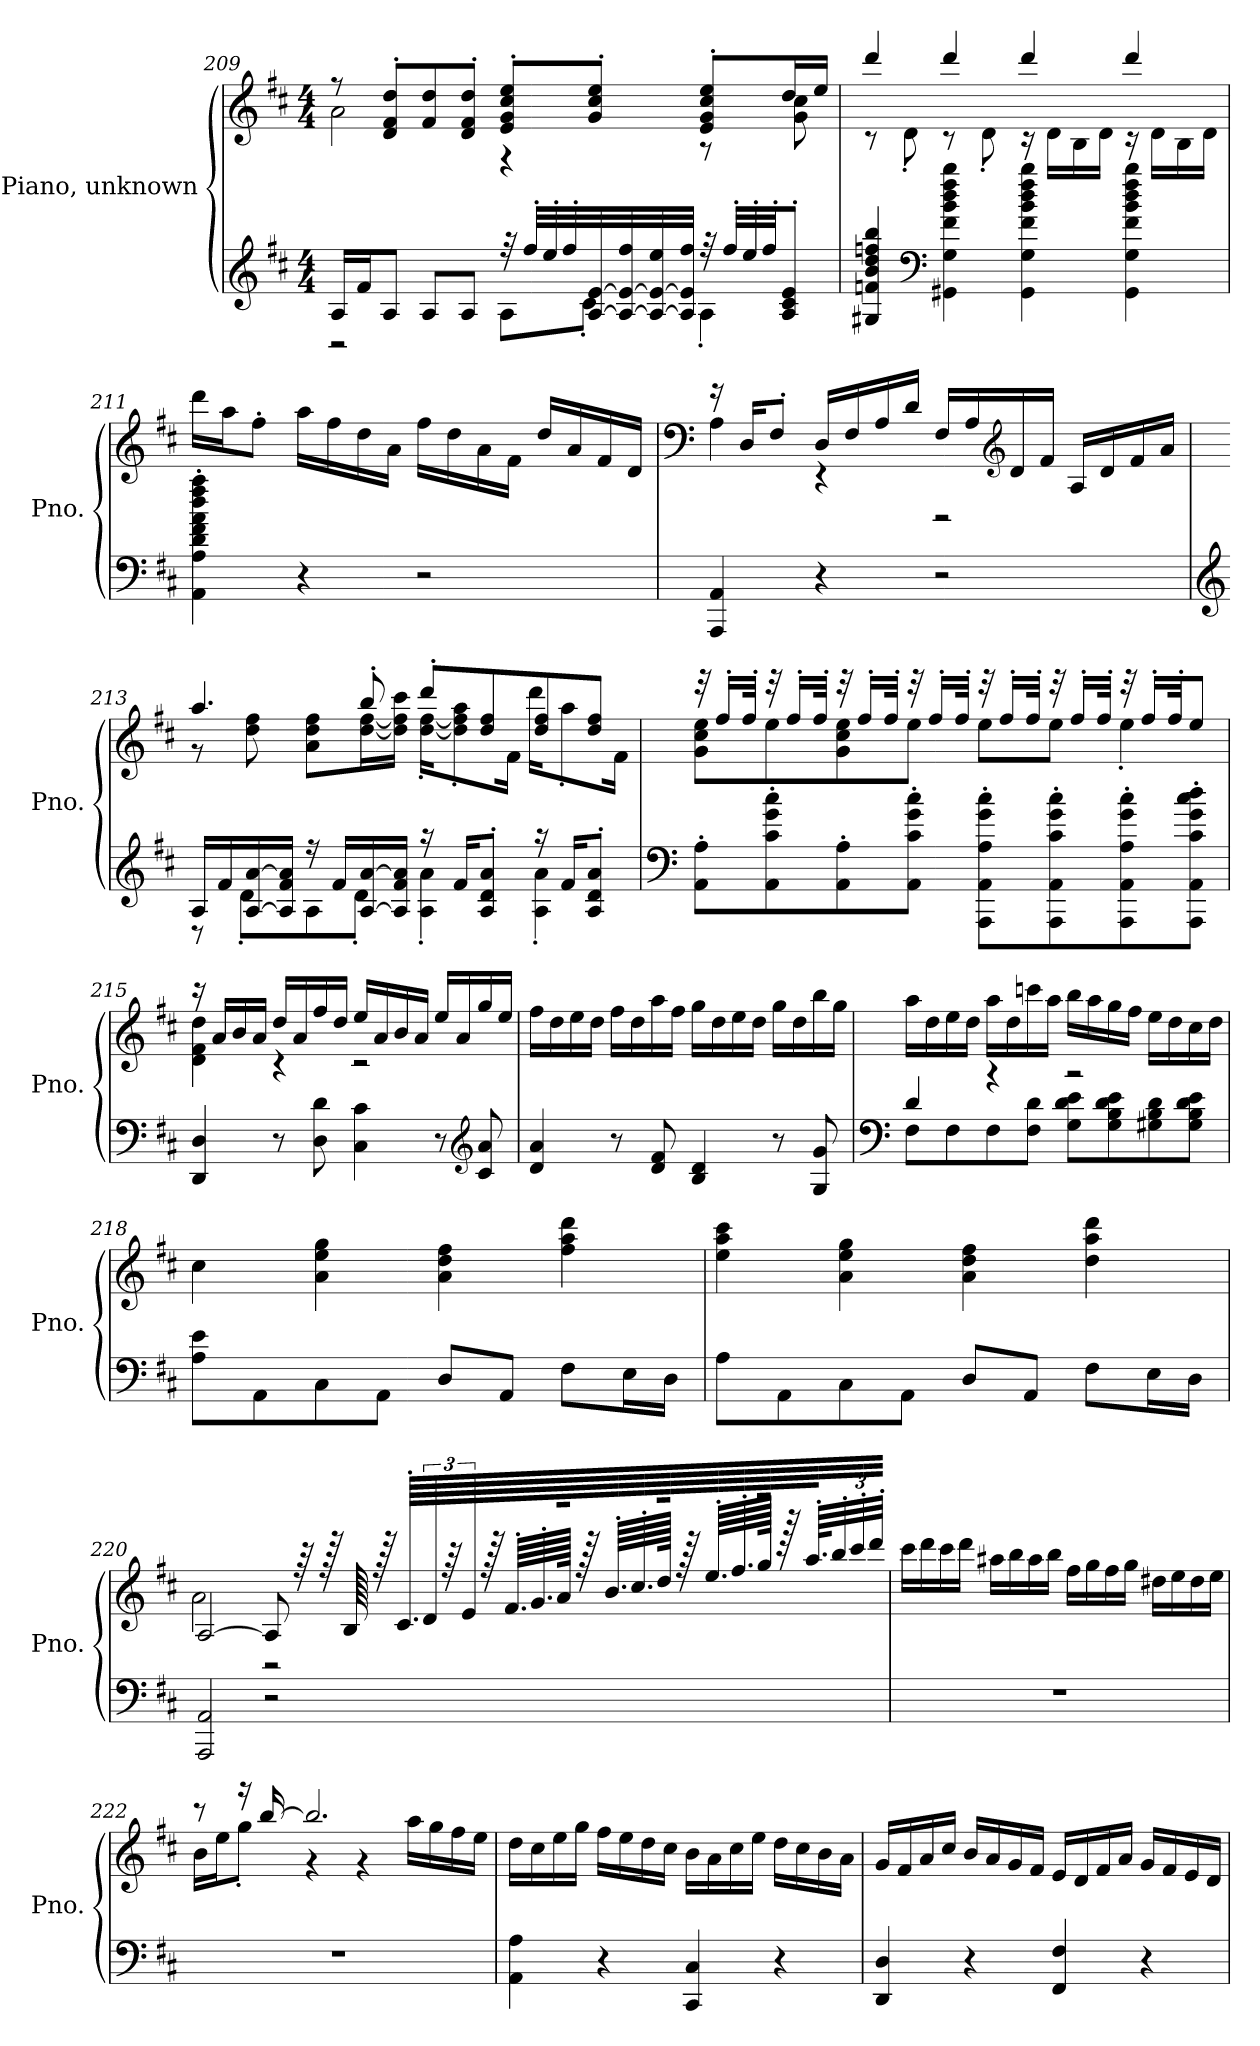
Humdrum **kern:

**kern	**kern
*part1	*part1
*staff2	*staff1
*I"Piano, unknown	*
*I'Pno.	*
*clefG2	*clefG2
*k[f#c#]	*k[f#c#]
*M4/4	*M4/4
=209	=209
*^	*^
16A/LL	2r	8r	2a\
16f#/J	.	.	.
8A/J	.	8d/' 8f#/' 8dd/'L	.
8A/L	.	8f#/ 8dd/	.
8A/J	.	8d/' 8f#/' 8dd/'J	.
32r	8A\L	8e/' 8g/' 8cc#/' 8ee/'L	4r
32ff#'/LLL	.	.	.
32ee'/	.	.	.
32ff#'/	.	.	.
[32A/ [32e/	8c#'\J	8g/' 8cc#/' 8ee/'J	.
32A/_ 32e/_ 32ff#/	.	.	.
32A/_ 32e/_ 32ee/	.	.	.
32A/] 32e/] 32ff#/JJJ	.	.	.
32r	4A'\	8e/' 8g/' 8cc#/' 8ee/'L	8r
32ff#'/LLL	.	.	.
32ee'/	.	.	.
32ff#'/JJ	.	.	.
8A/' 8c#/' 8e/'J	.	16dd/L	8g\ 8cc#\
.	.	16ee/JJ	.
*v	*v	*	*
!!LO:LB:g=z	!!
=210	=210	=210
4G#X/ 4fn/ 4b/ 4dd/ 4ffn/ 4bb/	4ddd/	8r
.	.	8d'\
*clefF4	*	*
4GG#X\ 4G#\ 4f\ 4b\ 4dd\ 4ff\ 4bb\	4ddd/	8r
.	.	8d'\
4GG#\ 4G#\ 4f\ 4b\ 4dd\ 4ff\ 4bb\	4ddd/	16r
.	.	16d\LL
.	.	16B\
.	.	16d\JJ
4GG#\ 4G#\ 4f\ 4b\ 4dd\ 4ff\ 4bb\	4ddd/	16r
.	.	16d\LL
.	.	16B\
.	.	16d\JJ
*	*v	*v
=211	=211
4AA\' 4A\' 4d\' 4f#\' 4a\' 4dd\' 4ff#\' 4aa\'	16ddd\LL
.	16aa\J
.	8ff#'\J
4r	16aa\LL
.	16ff#\
.	16dd\
.	16a\JJ
2r	16ff#\LL
.	16dd\
.	16a\
.	16f#\JJ
.	16dd/LL
.	16a/
.	16f#/
.	16d/JJ
!!LO:LB:g=z
=212	=212
*	*clefF4
*	*^
4AAA/ 4AA/	16r	4A\
.	16D/KL	.
.	8F#'/J	.
4r	16D/LL	4r
.	16F#/	.
.	16A/	.
.	16d/JJ	.
2r	16F#/LL	2r
.	16A/	.
*	*clefG2	*
.	16d/	.
.	16f#/JJ	.
.	16A/LL	.
.	16d/	.
.	16f#/	.
.	16a/JJ	.
=213	=213	=213
*clefG2	*	*
*^	*	*
16A/LL	8r	4.aa/	8r
16f#/	.	.	.
[16A/ [16a/	8d'\L	.	8dd\ 8ff#\
16A/] 16f#/ 16a/]JJ	.	.	.
16r	8A\	.	8a\ 8dd\ 8ff#\L
16f#/LL	.	.	.
[16A/ [16a/	8d'\J	8bb'/	[16dd\ [16ff#\L
16A/] 16f#/ 16a/]JJ	.	.	16dd\] 16ff#\] 16ccc#\JJ
16r	4A\' 4a\'	8ddd'/L	[16dd\' [16ff#\'KL
16f#/KL	.	.	8dd\]' 8ff#\]' 8aa\'
8A/' 8d/' 8a/'J	.	8dd/ 8ff#/	.
.	.	.	16f#\Jk
16r	4A\' 4a\'	8dd/ 8ff#/	16ddd\KL
16f#/KL	.	.	8aa'\
8A/' 8d/' 8a/'J	.	8dd/ 8ff#/J	.
.	.	.	16f#\Jk
*v	*v	*	*
!!LO:PB:g=z	!!
=214	=214	=214
*clefF4	*	*
8AA\' 8A\'L	32r	8g\ 8cc#\ 8ee\L
.	16ff#'/LL	.
.	32ff#'/JJk	.
8AA\' 8c#\' 8g\' 8cc#\'	32r	8ee\
.	16ff#'/LL	.
.	32ff#'/JJk	.
8AA\' 8A\'	32r	8g\ 8cc#\ 8ee\
.	16ff#'/LL	.
.	32ff#'/JJk	.
8AA\' 8c#\' 8g\' 8cc#\'J	32r	8ee\J
.	16ff#'/LL	.
.	32ff#'/JJk	.
8AAA\' 8AA\' 8A\' 8g\' 8cc#\'L	32r	8ee\L
.	16ff#'/LL	.
.	32ff#'/JJk	.
8AAA\' 8AA\' 8c#\' 8g\' 8cc#\'	32r	8ee\J
.	16ff#'/LL	.
.	32ff#'/JJk	.
8AAA\' 8AA\' 8A\' 8g\' 8cc#\'	32r	4ee'\
.	16ff#'/LL	.
.	32ff#'/JK	.
8AAA\' 8AA\' 8c#\' 8g\' 8cc#\' 8dd\'J	8ee/J	.
=215	=215	=215
4DD/ 4D/	16r	4d\ 4f#\ 4dd\
.	16a/LL	.
.	16b/	.
.	16a/JJ	.
8r	16dd/LL	4r
.	16a/	.
8D\ 8d\	16ff#/	.
.	16dd/JJ	.
4C#\ 4c#\	16ee/LL	2r
.	16a/	.
.	16b/	.
.	16a/JJ	.
8r	16ee/LL	.
.	16a/	.
*clefG2	*	*
8c#/ 8a/	16gg/	.
.	16ee/JJ	.
*	*v	*v
!!LO:LB:g=z
=216	=216
4d/ 4a/	16ff#\LL
.	16dd\
.	16ee\
.	16dd\JJ
8r	16ff#\LL
.	16dd\
8d/ 8f#/	16aa\
.	16ff#\JJ
4B/ 4d/	16gg\LL
.	16dd\
.	16ee\
.	16dd\JJ
8r	16gg\LL
.	16dd\
8G/ 8g/	16bb\
.	16gg\JJ
=217	=217
*clefF4	*
*^	*
4d/	8F#\L	16aa\LL
.	.	16dd\
.	8F#\	16ee\
.	.	16dd\JJ
4r	8F#\	16aa\LL
.	.	16dd\
.	8F#\ 8d\J	16cccn\
.	.	16aa\JJ
2r	8G\ 8d\ 8e\L	16bb\LL
.	.	16aa\
.	8G\ 8B\ 8d\ 8e\	16gg\
.	.	16ff#\JJ
.	8G#X\ 8B\ 8d\	16ee\LL
.	.	16dd\
.	8G#\ 8B\ 8d\ 8e\J	16cc#\
.	.	16dd\JJ
*v	*v	*
=218	=218
8A\ 8e\L	4cc#\
8AA\	.
8C#\	4a\ 4ee\ 4gg\
8AA\J	.
8D/L	4a\ 4dd\ 4ff#\
8AA/J	.
8F#\L	4ff#\ 4aa\ 4ddd\
16E\L	.
16D\JJ	.
!!LO:LB:g=z
=219	=219
8A\L	4ee\ 4aa\ 4ccc#\
8AA\	.
8C#\	4a\ 4ee\ 4gg\
8AA\J	.
8D/L	4a\ 4dd\ 4ff#\
8AA/J	.
8F#\L	4dd\ 4aa\ 4ddd\
16E\L	.
16D\JJ	.
=220	=220
*	*^
2AAA/ 2AA/	[2A/	2a\
2r	8A/]	2r
.	64r	.
.	128r	.
.	128B/	.
.	128r	.
.	64.c#'/LLLL	.
.	96d/JJJJ	.
.	96r	.
.	96e/	.
.	128r	.
.	64.f#'/LLLL	.
.	64.g'/	.
.	128a/JJJJk	.
.	128r	.
.	64.b'/LLLL	.
.	64.cc#'/	.
.	128dd/JJJJk	.
.	128r	.
.	64.ee'/LLLL	.
.	64.ff#'/	.
.	128gg/JJJJk	.
.	128r	.
.	64.aa'/KLLL	.
*	*Xbrackettup	*
.	48bb'/	.
.	48ccc#'/	.
.	48ddd'/JJJ	.
*	*v	*v
!!LO:LB:g=z
=221	=221
1r	16ccc#\LL
.	16ddd\
.	16ccc#\
.	16ddd\JJ
.	16aa#X\LL
.	16bb\
.	16aa#\
.	16bb\JJ
.	16ff#\LL
.	16gg\
.	16ff#\
.	16gg\JJ
.	16dd#X\LL
.	16ee\
.	16dd#\
.	16ee\JJ
=222	=222
*	*^
1r	8r	16b\LL
.	.	16ee\J
.	16r	8gg'\J
.	[16bb/	.
.	2.bb/]	4r
.	.	4r
.	.	16aa\LL
.	.	16gg\
.	.	16ff#\
.	.	16ee\JJ
*	*v	*v
!!LO:LB:g=z
=223	=223
4AA\ 4A\	16dd\LL
.	16cc#\
.	16ee\
.	16gg\JJ
4r	16ff#\LL
.	16ee\
.	16dd\
.	16cc#\JJ
4CC#/ 4C#/	16b\LL
.	16a\
.	16cc#\
.	16ee\JJ
4r	16dd\LL
.	16cc#\
.	16b\
.	16a\JJ
=224	=224
4DD/ 4D/	16g/LL
.	16f#/
.	16a/
.	16cc#/JJ
4r	16b/LL
.	16a/
.	16g/
.	16f#/JJ
4FF#/ 4F#/	16e/LL
.	16d/
.	16f#/
.	16a/JJ
4r	16g/LL
.	16f#/
.	16e/
.	16d/JJ
=	=
*-	*-
